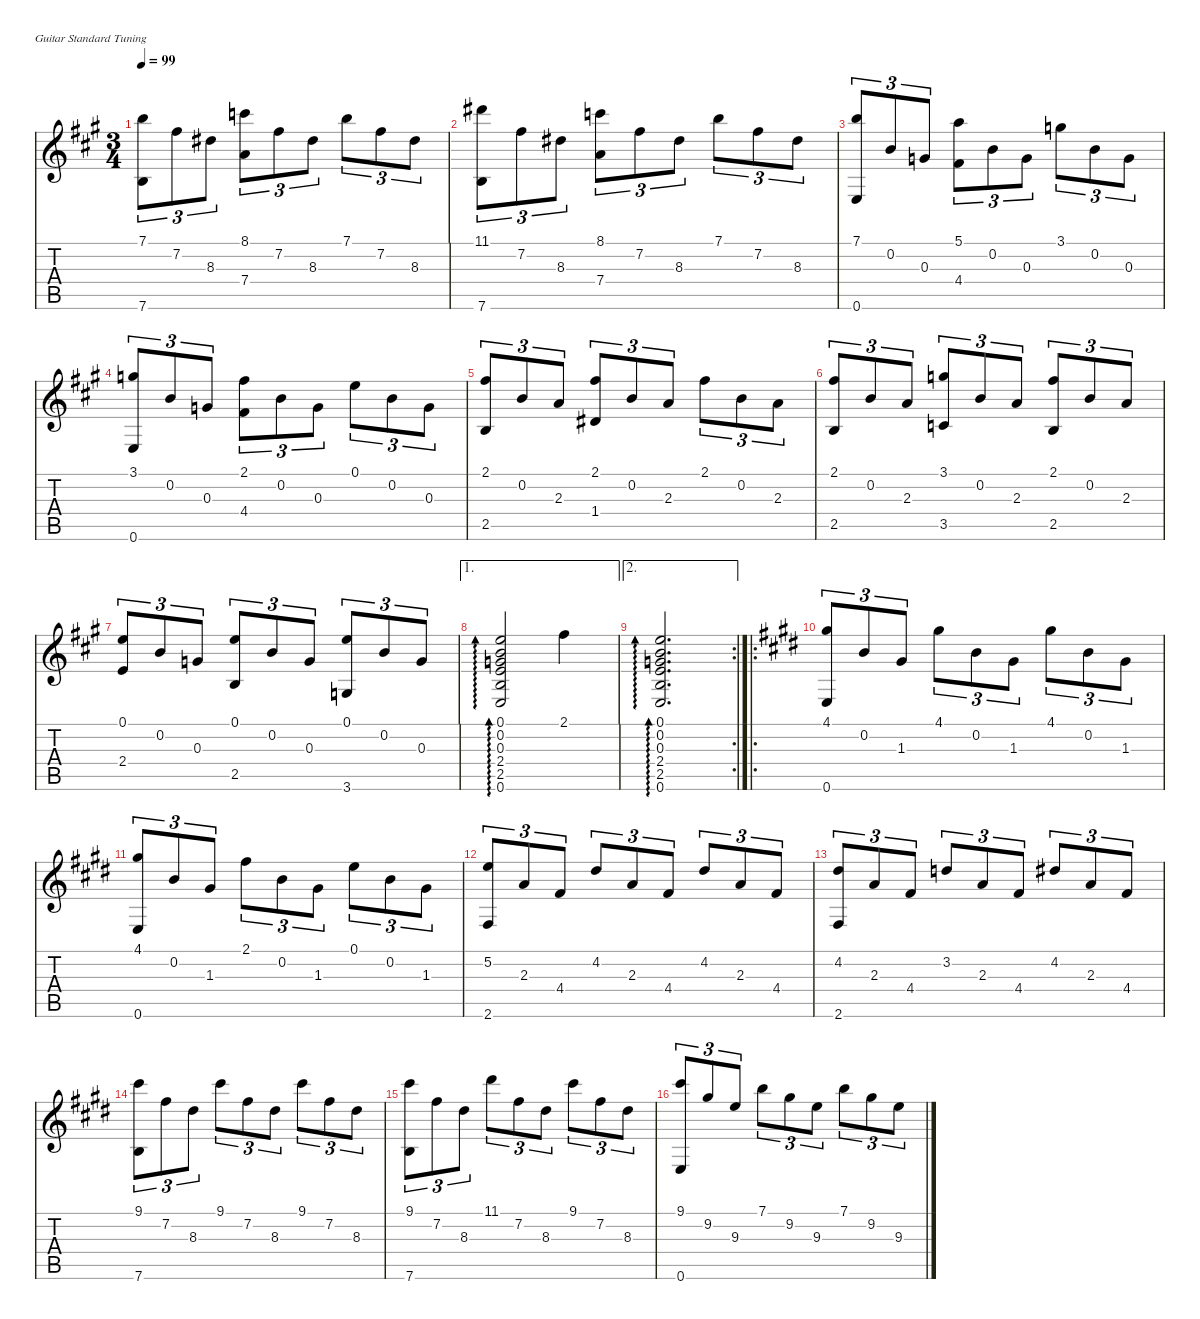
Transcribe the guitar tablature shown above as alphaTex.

\defaultSystemsLayout 4
\hideDynamics
\bracketExtendMode nobrackets
\singleTrackTrackNamePolicy hidden
\multiTrackTrackNamePolicy hidden
\firstSystemTrackNameOrientation horizontal
\otherSystemsTrackNameOrientation horizontal
\extendBarLines
\chordDiagramsInScore
\track ("Guitarra" "n.guit.") {instrument acousticguitarnylon}
\staff {score tabs}
\tuning (E4 B3 G3 D3 A2 E2)
\ts (3 4)
\tempo 99
\clef g2
\ks a
(7.1{acc forcenatural} 7.6{acc forcenatural}).8{tu (3 2) dy mf beam Down} 7.2{acc #}.8{tu (3 2) beam Down} 8.3{acc #}.8{tu (3 2) beam Down} (8.1{acc forcenatural} 7.4{acc forcenatural}).8{tu (3 2) beam Down} 7.2{acc #}.8{tu (3 2) beam Down} 8.3{acc #}.8{tu (3 2) beam Down} 7.1{acc forcenatural}.8{tu (3 2) beam Down} 7.2{acc #}.8{tu (3 2) beam Down} 8.3{acc #}.8{tu (3 2) beam Down} |
(7.6{acc forcenatural} 11.1{acc #}).8{tu (3 2) beam Down} 7.2{acc #}.8{tu (3 2) beam Down} 8.3{acc #}.8{tu (3 2) beam Down} (8.1{acc forcenatural} 7.4{acc forcenatural}).8{tu (3 2) beam Down} 7.2{acc #}.8{tu (3 2) beam Down} 8.3{acc #}.8{tu (3 2) beam Down} 7.1{acc forcenatural}.8{tu (3 2) beam Down} 7.2{acc #}.8{tu (3 2) beam Down} 8.3{acc #}.8{tu (3 2) beam Down} |
(7.1{acc forcenatural} 0.6{acc forcenatural}).8{tu (3 2) beam Up} 0.2{acc forcenatural}.8{tu (3 2) beam Up} 0.3{acc forcenatural}.8{tu (3 2) beam Up} (5.1{acc forcenatural} 4.4{acc #}).8{tu (3 2) beam Down} 0.2{acc forcenatural}.8{tu (3 2) beam Down} 0.3{acc forcenatural}.8{tu (3 2) beam Down} 3.1{acc forcenatural}.8{tu (3 2) beam Down} 0.2{acc forcenatural}.8{tu (3 2) beam Down} 0.3{acc forcenatural}.8{tu (3 2) beam Down} |
(3.1{acc forcenatural} 0.6{acc forcenatural}).8{tu (3 2) beam Up} 0.2{acc forcenatural}.8{tu (3 2) beam Up} 0.3{acc forcenatural}.8{tu (3 2) beam Up} (2.1{acc #} 4.4{acc #}).8{tu (3 2) beam Down} 0.2{acc forcenatural}.8{tu (3 2) beam Down} 0.3{acc forcenatural}.8{tu (3 2) beam Down} 0.1{acc forcenatural}.8{tu (3 2) beam Down} 0.2{acc forcenatural}.8{tu (3 2) beam Down} 0.3{acc forcenatural}.8{tu (3 2) beam Down} |
(2.1{acc #} 2.5{acc forcenatural}).8{tu (3 2) beam Up} 0.2{acc forcenatural}.8{tu (3 2) beam Up} 2.3{acc forcenatural}.8{tu (3 2) beam Up} (2.1{acc #} 1.4{acc #}).8{tu (3 2) beam Up} 0.2{acc forcenatural}.8{tu (3 2) beam Up} 2.3{acc forcenatural}.8{tu (3 2) beam Up} 2.1{acc #}.8{tu (3 2) beam Down} 0.2{acc forcenatural}.8{tu (3 2) beam Down} 2.3{acc forcenatural}.8{tu (3 2) beam Down} |
(2.1{acc #} 2.5{acc forcenatural}).8{tu (3 2) beam Up} 0.2{acc forcenatural}.8{tu (3 2) beam Up} 2.3{acc forcenatural}.8{tu (3 2) beam Up} (3.1{acc forcenatural} 3.5{acc forcenatural}).8{tu (3 2) beam Up} 0.2{acc forcenatural}.8{tu (3 2) beam Up} 2.3{acc forcenatural}.8{tu (3 2) beam Up} (2.1{acc #} 2.5{acc forcenatural}).8{tu (3 2) beam Up} 0.2{acc forcenatural}.8{tu (3 2) beam Up} 2.3{acc forcenatural}.8{tu (3 2) beam Up} |
(0.1{acc forcenatural} 2.4{acc forcenatural}).8{tu (3 2) beam Up} 0.2{acc forcenatural}.8{tu (3 2) beam Up} 0.3{acc forcenatural}.8{tu (3 2) beam Up} (0.1{acc forcenatural} 2.5{acc forcenatural}).8{tu (3 2) beam Up} 0.2{acc forcenatural}.8{tu (3 2) beam Up} 0.3{acc forcenatural}.8{tu (3 2) beam Up} (0.1{acc forcenatural} 3.6{acc forcenatural}).8{tu (3 2) beam Up} 0.2{acc forcenatural}.8{tu (3 2) beam Up} 0.3{acc forcenatural}.8{tu (3 2) beam Up} |
\ae 1
(0.1{acc forcenatural} 0.2{acc forcenatural} 0.3{acc forcenatural} 2.4{acc forcenatural} 2.5{acc forcenatural} 0.6{acc forcenatural}).2{ad 0 beam Up} 2.1{acc #}.4{beam Down} |
\ae 2
\rc 2
(0.1{acc forcenatural} 0.2{acc forcenatural} 0.3{acc forcenatural} 2.4{acc forcenatural} 2.5{acc forcenatural} 0.6{acc forcenatural}).2{d ad 0 beam Up} |
\ro
\ks e
(4.1{acc #} 0.6{acc forcenatural}).8{tu (3 2) beam Up} 0.2{acc forcenatural}.8{tu (3 2) beam Up} 1.3{acc #}.8{tu (3 2) beam Up} 4.1{acc #}.8{tu (3 2) beam Down} 0.2{acc forcenatural}.8{tu (3 2) beam Down} 1.3{acc #}.8{tu (3 2) beam Down} 4.1{acc #}.8{tu (3 2) beam Down} 0.2{acc forcenatural}.8{tu (3 2) beam Down} 1.3{acc #}.8{tu (3 2) beam Down} |
(4.1{acc #} 0.6{acc forcenatural}).8{tu (3 2) beam Up} 0.2{acc forcenatural}.8{tu (3 2) beam Up} 1.3{acc #}.8{tu (3 2) beam Up} 2.1{acc #}.8{tu (3 2) beam Down} 0.2{acc forcenatural}.8{tu (3 2) beam Down} 1.3{acc #}.8{tu (3 2) beam Down} 0.1{acc forcenatural}.8{tu (3 2) beam Down} 0.2{acc forcenatural}.8{tu (3 2) beam Down} 1.3{acc #}.8{tu (3 2) beam Down} |
(5.2{acc forcenatural} 2.6{acc #}).8{tu (3 2) beam Up} 2.3{acc forcenatural}.8{tu (3 2) beam Up} 4.4{acc #}.8{tu (3 2) beam Up} 4.2{acc #}.8{tu (3 2) beam Up} 2.3{acc forcenatural}.8{tu (3 2) beam Up} 4.4{acc #}.8{tu (3 2) beam Up} 4.2{acc #}.8{tu (3 2) beam Up} 2.3{acc forcenatural}.8{tu (3 2) beam Up} 4.4{acc #}.8{tu (3 2) beam Up} |
(2.6{acc #} 4.2{acc #}).8{tu (3 2) beam Up} 2.3{acc forcenatural}.8{tu (3 2) beam Up} 4.4{acc #}.8{tu (3 2) beam Up} 3.2{acc forcenatural}.8{tu (3 2) beam Up} 2.3{acc forcenatural}.8{tu (3 2) beam Up} 4.4{acc #}.8{tu (3 2) beam Up} 4.2{acc #}.8{tu (3 2) beam Up} 2.3{acc forcenatural}.8{tu (3 2) beam Up} 4.4{acc #}.8{tu (3 2) beam Up} |
(9.1{acc #} 7.6{acc forcenatural}).8{tu (3 2) beam Down} 7.2{acc #}.8{tu (3 2) beam Down} 8.3{acc #}.8{tu (3 2) beam Down} 9.1{acc #}.8{tu (3 2) beam Down} 7.2{acc #}.8{tu (3 2) beam Down} 8.3{acc #}.8{tu (3 2) beam Down} 9.1{acc #}.8{tu (3 2) beam Down} 7.2{acc #}.8{tu (3 2) beam Down} 8.3{acc #}.8{tu (3 2) beam Down} |
(7.6{acc forcenatural} 9.1{acc #}).8{tu (3 2) beam Down} 7.2{acc #}.8{tu (3 2) beam Down} 8.3{acc #}.8{tu (3 2) beam Down} 11.1{acc #}.8{tu (3 2) beam Down} 7.2{acc #}.8{tu (3 2) beam Down} 8.3{acc #}.8{tu (3 2) beam Down} 9.1{acc #}.8{tu (3 2) beam Down} 7.2{acc #}.8{tu (3 2) beam Down} 8.3{acc #}.8{tu (3 2) beam Down} |
(0.6{acc forcenatural} 9.1{acc #}).8{tu (3 2) beam Up} 9.2{acc #}.8{tu (3 2) beam Up} 9.3{acc forcenatural}.8{tu (3 2) beam Up} 7.1{acc forcenatural}.8{tu (3 2) beam Down} 9.2{acc #}.8{tu (3 2) beam Down} 9.3{acc forcenatural}.8{tu (3 2) beam Down} 7.1{acc forcenatural}.8{tu (3 2) beam Down} 9.2{acc #}.8{tu (3 2) beam Down} 9.3{acc forcenatural}.8{tu (3 2) beam Down}
